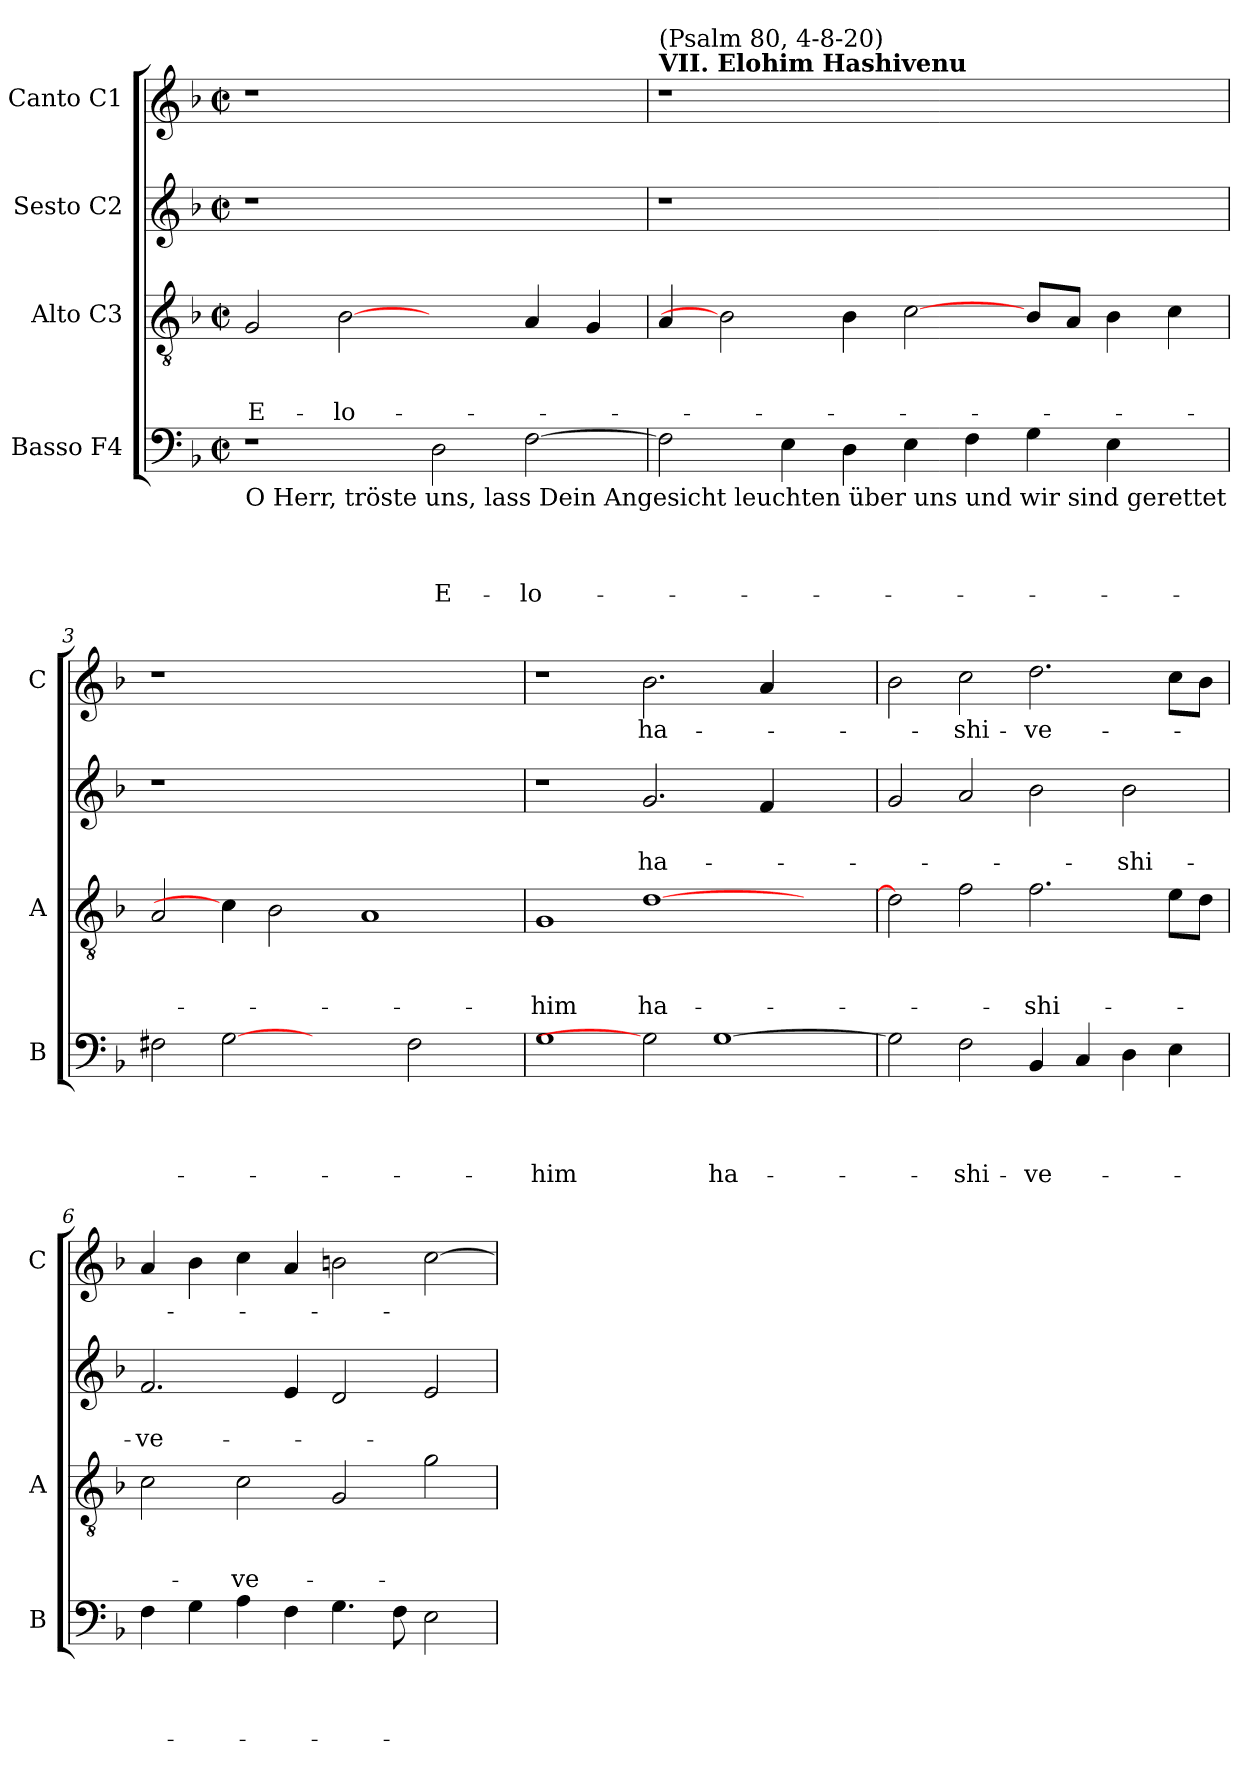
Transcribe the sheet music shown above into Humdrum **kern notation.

**kern	**text	**text	**text	**text	**kern	**text	**text	**text	**kern	**text	**text	**kern	**text
*part4	*part4	*part4	*part4	*part4	*part3	*part3	*part3	*part3	*part2	*part2	*part2	*part1	*part1
*staff4	*staff4	*staff4	*staff4	*staff4	*staff3	*staff3	*staff3	*staff3	*staff2	*staff2	*staff2	*staff1	*staff1
*I"Basso F4	*	*	*	*	*I"Alto C3	*	*	*	*I"Sesto C2	*	*	*I"Canto C1	*
*I'B	*	*	*	*	*I'A	*	*	*	*	*	*	*I'C	*
*clefF4	*	*	*	*	*clefGv2	*	*	*	*clefG2	*	*	*clefG2	*
*k[b-]	*	*	*	*	*k[b-]	*	*	*	*k[b-]	*	*	*k[b-]	*
*F:	*	*	*	*	*F:	*	*	*	*F:	*	*	*F:	*
*M2/2	*	*	*	*	*M2/2	*	*	*	*M2/2	*	*	*M2/2	*
*met(c|)	*	*	*	*	*met(c|)	*	*	*	*met(c|)	*	*	*met(c|)	*
=1	=1	=1	=1	=1	=1	=1	=1	=1	=1	=1	=1	=1	=1
!LO:TX:b:t=O Herr, tröste uns, lass Dein Angesicht leuchten über uns und wir sind  gerettet	!	!	!	!	!	!	!	!	!	!	!	!	!
!	!	!	!	!	!	!	!	!LO:LY:b	!	!	!	!	!
1r	.	.	.	.	2G/	.	.	E-	1r	.	.	1r	.
!	!	!	!	!	!	!	!	!LO:LY:b	!	!	!	!	!
.	.	.	.	.	[2B-	.	.	-lo-	.	.	.	.	.
!	!	!	!	!LO:LY:b	!	!	!	!	!	!	!	!	!
2D\	.	.	.	E-	2ryy	.	.	.	1ryy	.	.	1ryy	.
!	!	!	!	!LO:LY:b	!	!	!	!	!	!	!	!	!
[2F\	.	.	.	-lo-	4A/	.	.	.	.	.	.	.	.
.	.	.	.	.	4G/	.	.	.	.	.	.	.	.
=2	=2	=2	=2	=2	=2	=2	=2	=2	=2	=2	=2	=2	=2
!	!	!	!	!	!	!	!	!	!	!	!	!LO:TX:a:B:t=VII. Elohim Hashivenu	!
!	!	!	!	!	!	!	!	!	!	!	!	!LO:TX:a:t=(Psalm 80, 4-8-20)	!
2F\]	.	.	.	.	4A/	.	.	.	1r	.	.	1r	.
.	.	.	.	.	2B-]	.	.	.	.	.	.	.	.
4E\	.	.	.	.	.	.	.	.	.	.	.	.	.
4D\	.	.	.	.	4B-\	.	.	.	.	.	.	.	.
4E\	.	.	.	.	[2c\	.	.	.	1ryy	.	.	1ryy	.
4F\	.	.	.	.	.	.	.	.	.	.	.	.	.
4G\	.	.	.	.	8B-/L	.	.	.	.	.	.	.	.
.	.	.	.	.	8A/J	.	.	.	.	.	.	.	.
4E\	.	.	.	.	4B-\	.	.	.	.	.	.	.	.
4ryy	.	.	.	.	4c\	.	.	.	4ryy	.	.	4ryy	.
=3	=3	=3	=3	=3	=3	=3	=3	=3	=3	=3	=3	=3	=3
2F#X\	.	.	.	.	2A/	.	.	.	1r	.	.	1r	.
[2G	.	.	.	.	4c\]	.	.	.	.	.	.	.	.
.	.	.	.	.	2B-\	.	.	.	.	.	.	.	.
2ryy	.	.	.	.	.	.	.	.	1ryy	.	.	1ryy	.
.	.	.	.	.	1A	.	.	.	.	.	.	.	.
2F#\	.	.	.	.	.	.	.	.	.	.	.	.	.
4ryy	.	.	.	.	.	.	.	.	4ryy	.	.	4ryy	.
=4	=4	=4	=4	=4	=4	=4	=4	=4	=4	=4	=4	=4	=4
!	!	!	!	!LO:LY:b	!	!	!	!LO:LY:b	!	!	!	!	!
1G	.	.	.	-him	1G	.	.	-him	1r	.	.	1r	.
!	!	!	!	!	!	!	!	!LO:LY:b	!	!	!LO:LY:b	!	!LO:LY:b
2G]	.	.	.	.	[1d	.	.	ha-	2.g/	.	ha-	2.b-\	ha-
!	!	!	!	!LO:LY:b	!	!	!	!	!	!	!	!	!
[1G	.	.	.	ha-	.	.	.	.	.	.	.	.	.
.	.	.	.	.	.	.	.	.	4f/	.	.	4a/	.
.	.	.	.	.	2ryy	.	.	.	2ryy	.	.	2ryy	.
=5	=5	=5	=5	=5	=5	=5	=5	=5	=5	=5	=5	=5	=5
2G\]	.	.	.	.	2d\]	.	.	.	2g/	.	.	2b-\	.
!	!	!	!	!LO:LY:b	!	!	!	!	!	!	!	!	!LO:LY:b
2F\	.	.	.	-shi-	2f\	.	.	.	2a/	.	.	2cc\	-shi-
!	!	!	!	!LO:LY:b	!	!	!	!LO:LY:b	!	!	!	!	!LO:LY:b
4BB-/	.	.	.	-ve-	2.f\	.	.	-shi-	2b-\	.	.	2.dd\	-ve-
4C/	.	.	.	.	.	.	.	.	.	.	.	.	.
!	!	!	!	!	!	!	!	!	!	!	!LO:LY:b	!	!
4D\	.	.	.	.	.	.	.	.	2b-\	.	-shi-	.	.
4E\	.	.	.	.	8e\L	.	.	.	.	.	.	8cc\L	.
.	.	.	.	.	8d\J	.	.	.	.	.	.	8b-\J	.
!!LO:LB:g=z
=6	=6	=6	=6	=6	=6	=6	=6	=6	=6	=6	=6	=6	=6
!	!	!	!	!	!	!	!	!	!	!	!LO:LY:b	!	!
4F\	.	.	.	.	2c\	.	.	.	2.f/	.	-ve-	4a/	.
4G\	.	.	.	.	.	.	.	.	.	.	.	4b-\	.
!	!	!	!	!	!	!	!	!LO:LY:b	!	!	!	!	!
4A\	.	.	.	.	2c\	.	.	-ve-	.	.	.	4cc\	.
4F\	.	.	.	.	.	.	.	.	4e/	.	.	4a/	.
4.G\	.	.	.	.	2G/	.	.	.	2d/	.	.	2bn\	.
8F\	.	.	.	.	.	.	.	.	.	.	.	.	.
2E\	.	.	.	.	2g\	.	.	.	2e/	.	.	[2cc\	.
=	=	=	=	=	=	=	=	=	=	=	=	=	=
*-	*-	*-	*-	*-	*-	*-	*-	*-	*-	*-	*-	*-	*-
